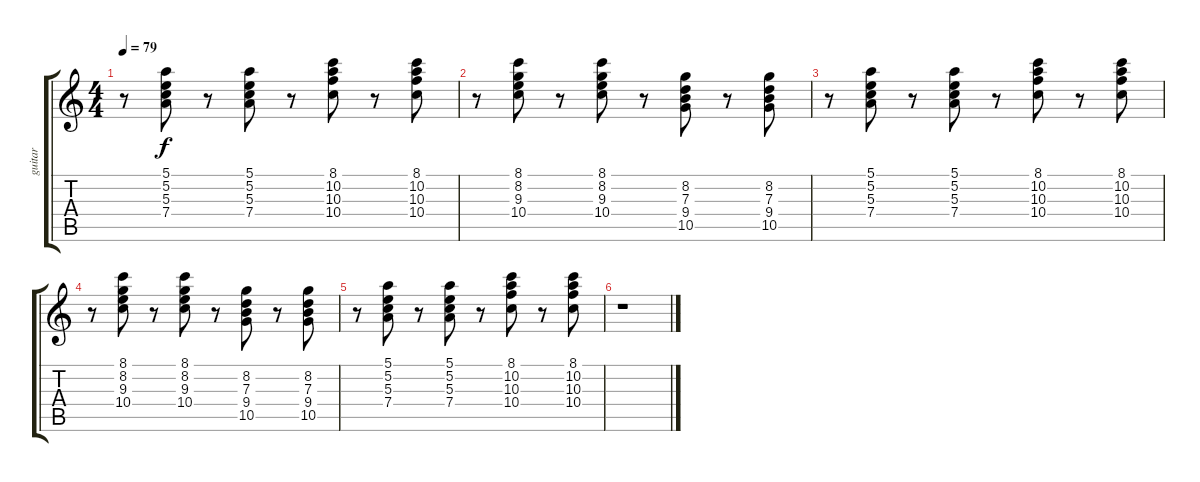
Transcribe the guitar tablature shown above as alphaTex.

\track ("guitar" "guitar") {instrument electricguitarclean}
\staff {score tabs}
\tuning (E4 B3 G3 D3 A2 E2) {hide}
\ts (4 4)
\tempo 79
\clef g2
\ks c
r.8{dy f} (5.1 5.2 5.3 7.4).8 r.8 (5.1 5.2 5.3 7.4).8 r.8 (8.1 10.2 10.3 10.4).8 r.8 (8.1 10.2 10.3 10.4).8 |
r.8 (8.1 8.2 9.3 10.4).8 r.8 (8.1 8.2 9.3 10.4).8 r.8 (8.2 7.3 9.4 10.5).8 r.8 (8.2 7.3 9.4 10.5).8 |
r.8 (5.1 5.2 5.3 7.4).8 r.8 (5.1 5.2 5.3 7.4).8 r.8 (8.1 10.2 10.3 10.4).8 r.8 (8.1 10.2 10.3 10.4).8 |
r.8 (8.1 8.2 9.3 10.4).8 r.8 (8.1 8.2 9.3 10.4).8 r.8 (8.2 7.3 9.4 10.5).8 r.8 (8.2 7.3 9.4 10.5).8 |
r.8 (5.1 5.2 5.3 7.4).8 r.8 (5.1 5.2 5.3 7.4).8 r.8 (8.1 10.2 10.3 10.4).8 r.8 (8.1 10.2 10.3 10.4).8 |
r.1
